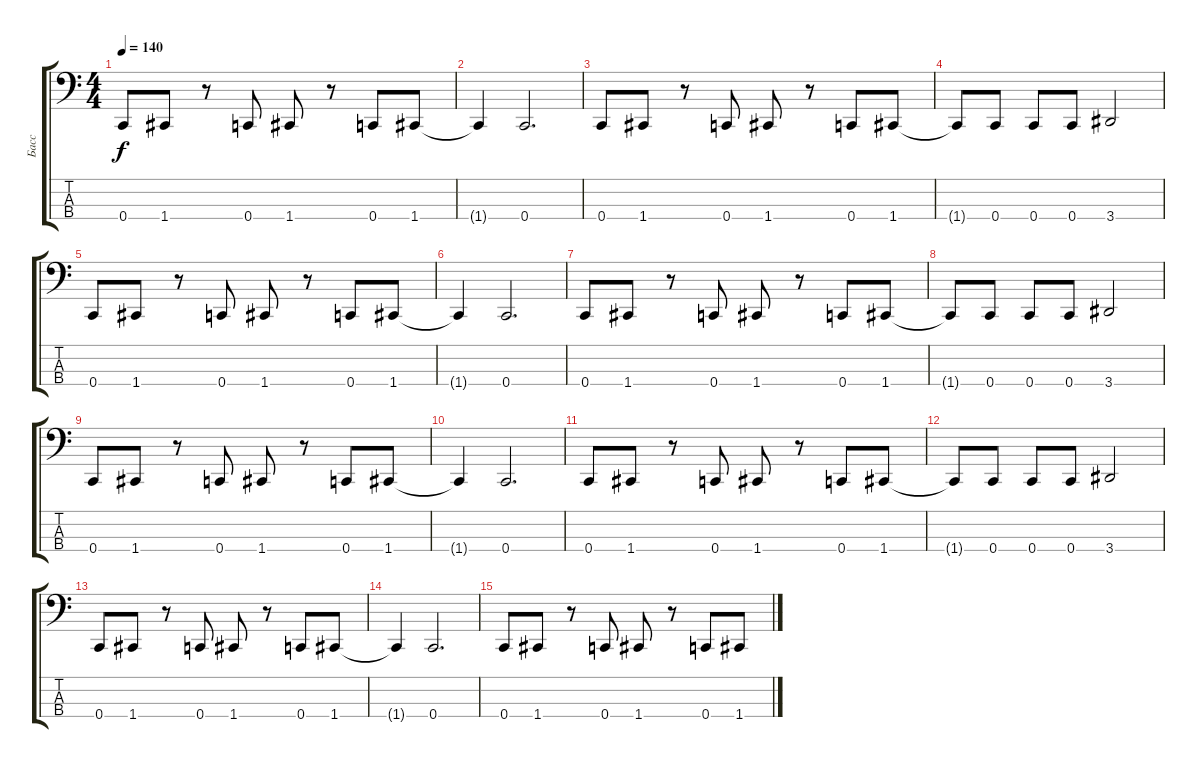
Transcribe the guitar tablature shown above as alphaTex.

\track ("Басс" "Басс") {instrument electricbassfinger}
\staff {score tabs}
\tuning (F2 C2 G1 C1) {hide}
\ts (4 4)
\section ("" " ")
\tempo 140
\clef f4
\ks c
0.4.8{dy f} 1.4.8 r.8 0.4.8 1.4.8 r.8 0.4.8 1.4.8 |
1.4{t}.4 0.4.2{d} |
0.4.8 1.4.8 r.8 0.4.8 1.4.8 r.8 0.4.8 1.4.8 |
1.4{t}.8 0.4.8 0.4.8 0.4.8 3.4.2 |
0.4.8 1.4.8 r.8 0.4.8 1.4.8 r.8 0.4.8 1.4.8 |
1.4{t}.4 0.4.2{d} |
0.4.8 1.4.8 r.8 0.4.8 1.4.8 r.8 0.4.8 1.4.8 |
1.4{t}.8 0.4.8 0.4.8 0.4.8 3.4.2 |
0.4.8 1.4.8 r.8 0.4.8 1.4.8 r.8 0.4.8 1.4.8 |
1.4{t}.4 0.4.2{d} |
0.4.8 1.4.8 r.8 0.4.8 1.4.8 r.8 0.4.8 1.4.8 |
1.4{t}.8 0.4.8 0.4.8 0.4.8 3.4.2 |
0.4.8 1.4.8 r.8 0.4.8 1.4.8 r.8 0.4.8 1.4.8 |
1.4{t}.4 0.4.2{d} |
0.4.8 1.4.8 r.8 0.4.8 1.4.8 r.8 0.4.8 1.4.8
